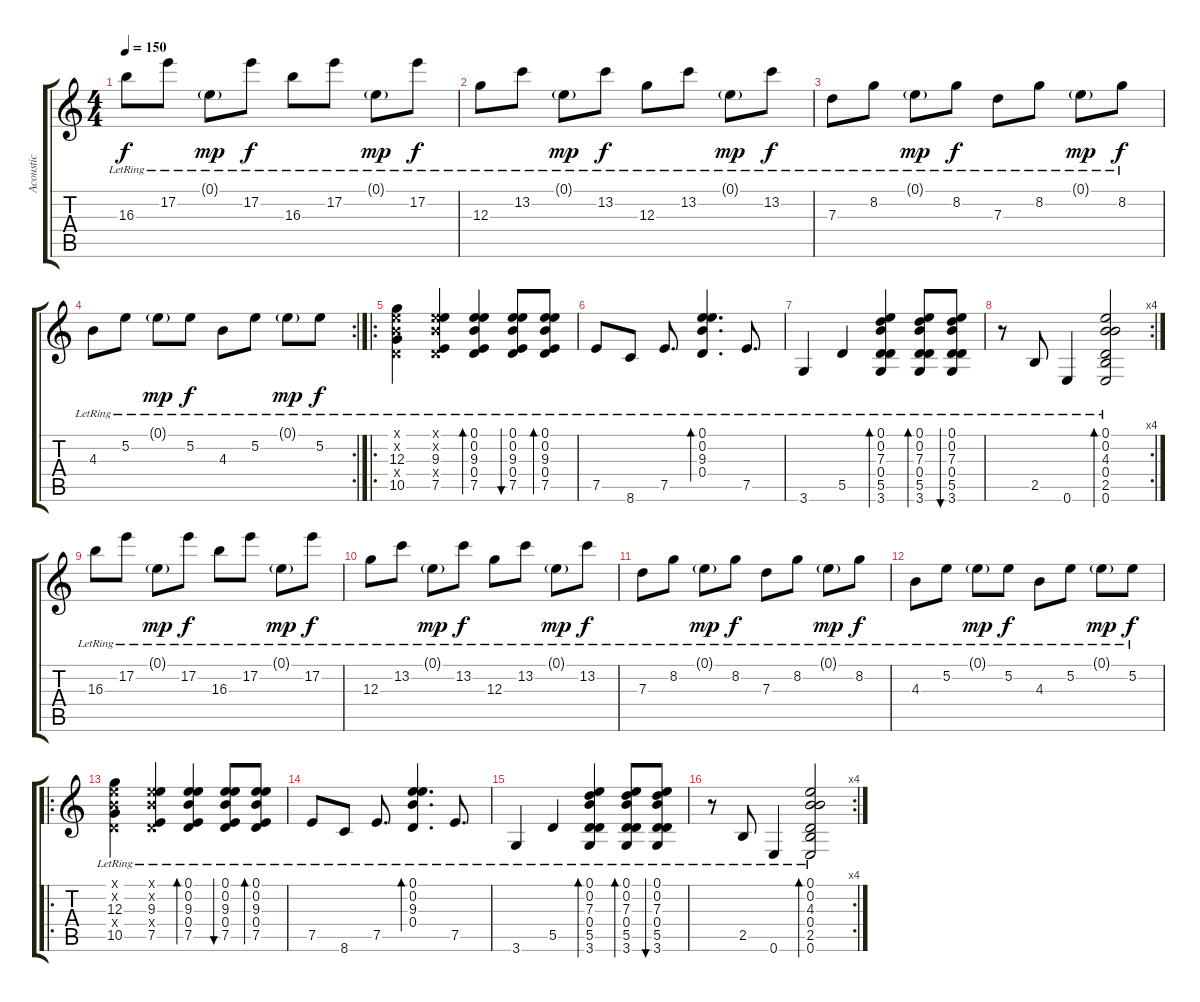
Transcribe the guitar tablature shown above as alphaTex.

\track ("Acoustic" "Acoustic") {instrument acousticguitarsteel}
\staff {score tabs}
\tuning (E4 B3 G3 D3 A2 E2) {hide}
\ts (4 4)
\tempo 150
\clef g2
\ks c
16.3{lr}.8{dy f instrument acousticguitarsteel} 17.2{lr}.8 0.1{g lr}.8{dy mp} 17.2{lr}.8{dy f} 16.3{lr}.8 17.2{lr}.8 0.1{g lr}.8{dy mp} 17.2{lr}.8{dy f} |
12.3{lr}.8 13.2{lr}.8 0.1{g lr}.8{dy mp} 13.2{lr}.8{dy f} 12.3{lr}.8 13.2{lr}.8 0.1{g lr}.8{dy mp} 13.2{lr}.8{dy f} |
7.3{lr}.8 8.2{lr}.8 0.1{g lr}.8{dy mp} 8.2{lr}.8{dy f} 7.3{lr}.8 8.2{lr}.8 0.1{g lr}.8{dy mp} 8.2{lr}.8{dy f} |
\rc 2
4.3{lr}.8 5.2{lr}.8 0.1{g lr}.8{dy mp} 5.2{lr}.8{dy f} 4.3{lr}.8 5.2{lr}.8 0.1{g lr}.8{dy mp} 5.2{lr}.8{dy f} |
\ro
(0.1{x} 0.2{x} 12.3{lr} 0.4{x} 10.5{lr}).4 (0.1{x} 0.2{x} 9.3{lr} 0.4{x} 7.5{lr}).4 (0.1{lr} 0.2{lr} 9.3{lr} 0.4{lr} 7.5{lr}).4{bd 60} (0.1{lr} 0.2{lr} 9.3{lr} 0.4{lr} 7.5{lr}).8{bu 60} (0.1{lr} 0.2{lr} 9.3{lr} 0.4{lr} 7.5{lr}).8{bd 60} |
7.5{lr}.8 8.6{lr}.8 7.5{lr}.8{d} (0.1{lr} 0.2{lr} 9.3{lr} 0.4{lr}).4{d bd 480} 7.5{lr}.8{d} |
3.6{lr}.4 5.5{lr}.4 (0.1{lr} 0.2{lr} 7.3{lr} 0.4{lr} 5.5{lr} 3.6{lr}).4{bd 60} (0.1{lr} 0.2{lr} 7.3{lr} 0.4{lr} 5.5{lr} 3.6{lr}).8{bd 60} (0.1{lr} 0.2{lr} 7.3{lr} 0.4{lr} 5.5{lr} 3.6{lr}).8{bu 60} |
\rc 4
r.8 2.5{lr}.8 0.6{lr}.4 (0.1{lr} 0.2{lr} 4.3{lr} 0.4{lr} 2.5{lr} 0.6{lr}).2{bd 30} |
16.3{lr}.8 17.2{lr}.8 0.1{g lr}.8{dy mp} 17.2{lr}.8{dy f} 16.3{lr}.8 17.2{lr}.8 0.1{g lr}.8{dy mp} 17.2{lr}.8{dy f} |
12.3{lr}.8 13.2{lr}.8 0.1{g lr}.8{dy mp} 13.2{lr}.8{dy f} 12.3{lr}.8 13.2{lr}.8 0.1{g lr}.8{dy mp} 13.2{lr}.8{dy f} |
7.3{lr}.8 8.2{lr}.8 0.1{g lr}.8{dy mp} 8.2{lr}.8{dy f} 7.3{lr}.8 8.2{lr}.8 0.1{g lr}.8{dy mp} 8.2{lr}.8{dy f} |
4.3{lr}.8 5.2{lr}.8 0.1{g lr}.8{dy mp} 5.2{lr}.8{dy f} 4.3{lr}.8 5.2{lr}.8 0.1{g lr}.8{dy mp} 5.2{lr}.8{dy f} |
\ro
(0.1{x} 0.2{x} 12.3{lr} 0.4{x} 10.5{lr}).4 (0.1{x} 0.2{x} 9.3{lr} 0.4{x} 7.5{lr}).4 (0.1{lr} 0.2{lr} 9.3{lr} 0.4{lr} 7.5{lr}).4{bd 60} (0.1{lr} 0.2{lr} 9.3{lr} 0.4{lr} 7.5{lr}).8{bu 60} (0.1{lr} 0.2{lr} 9.3{lr} 0.4{lr} 7.5{lr}).8{bd 60} |
7.5{lr}.8 8.6{lr}.8 7.5{lr}.8{d} (0.1{lr} 0.2{lr} 9.3{lr} 0.4{lr}).4{d bd 480} 7.5{lr}.8{d} |
3.6{lr}.4 5.5{lr}.4 (0.1{lr} 0.2{lr} 7.3{lr} 0.4{lr} 5.5{lr} 3.6{lr}).4{bd 60} (0.1{lr} 0.2{lr} 7.3{lr} 0.4{lr} 5.5{lr} 3.6{lr}).8{bd 60} (0.1{lr} 0.2{lr} 7.3{lr} 0.4{lr} 5.5{lr} 3.6{lr}).8{bu 60} |
\rc 4
r.8 2.5{lr}.8 0.6{lr}.4 (0.1{lr} 0.2{lr} 4.3{lr} 0.4{lr} 2.5{lr} 0.6{lr}).2{bd 30}
